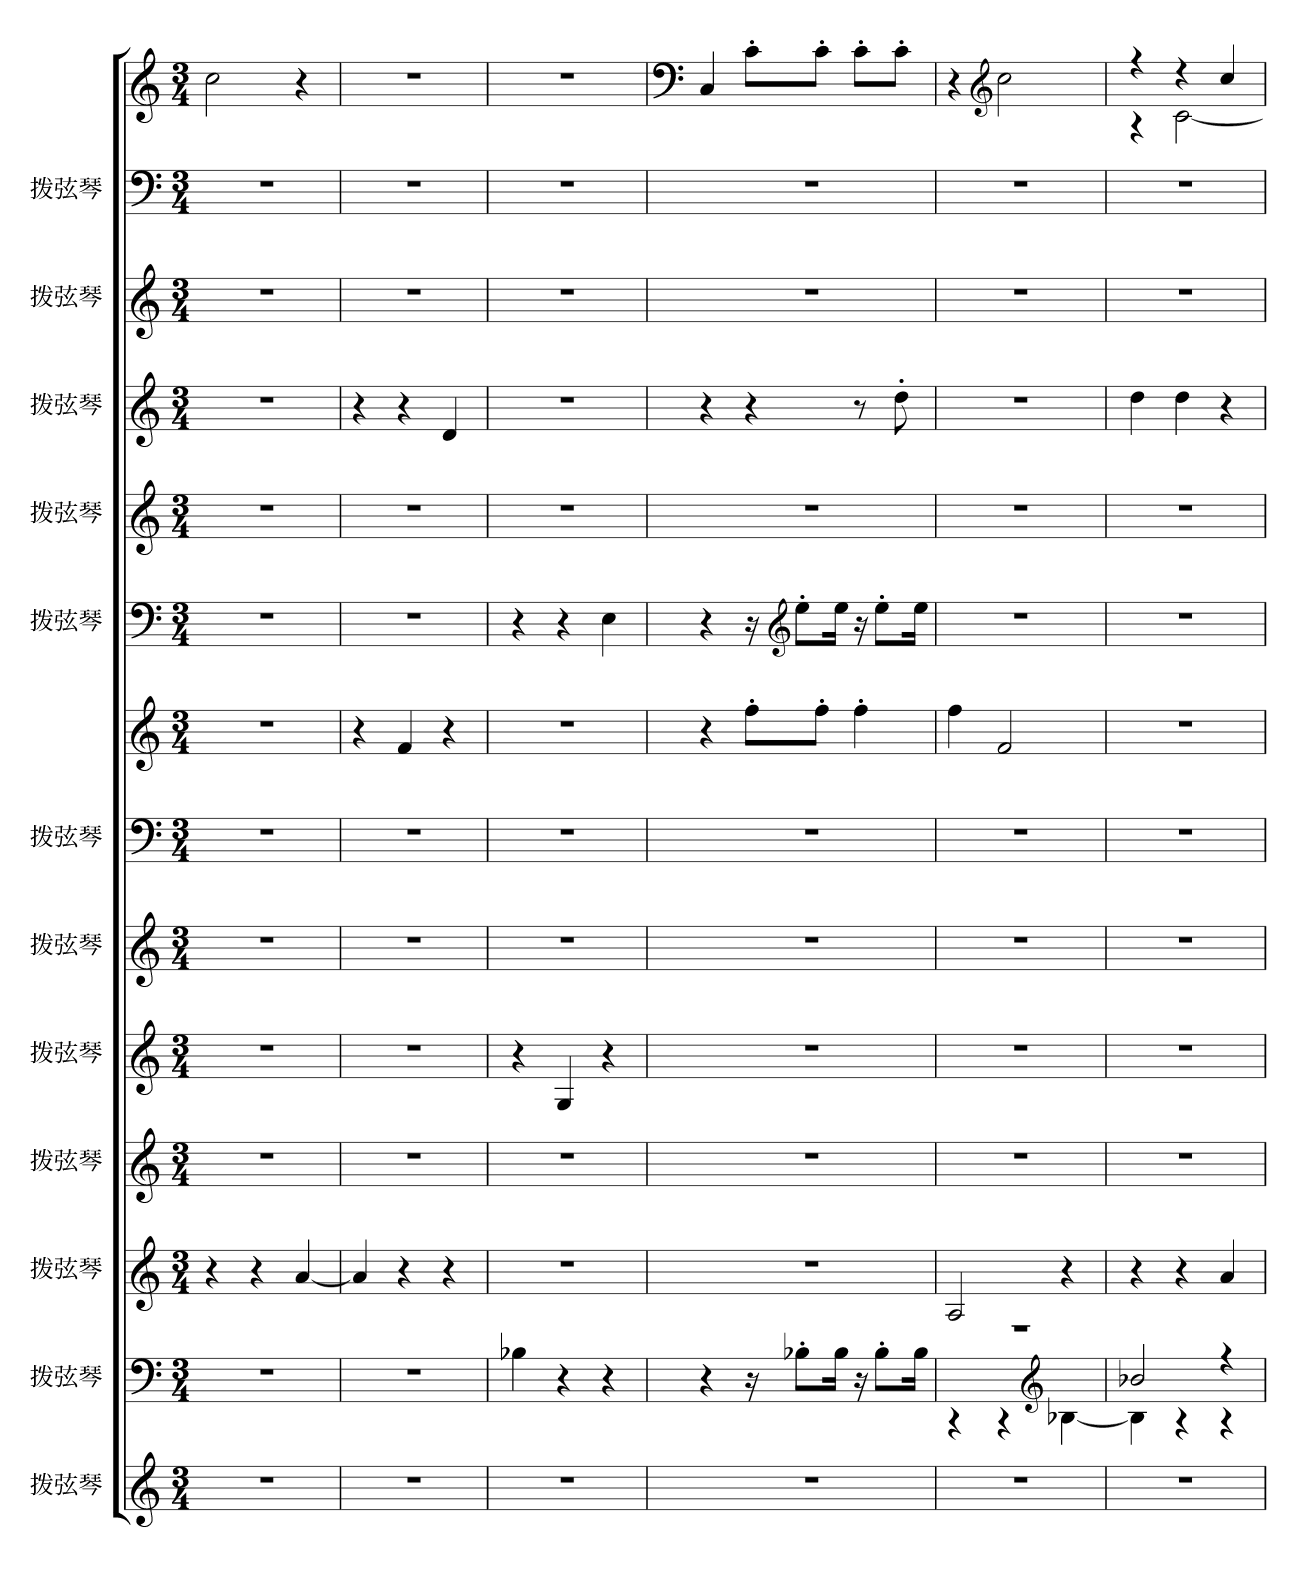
**kern	**kern	**kern	**kern	**kern	**kern	**kern	**kern	**kern	**kern	**kern	**kern	**kern	**kern
*part12	*part11	*part10	*part9	*part8	*part7	*part6	*part6	*part5	*part4	*part3	*part2	*part1	*part1
*staff14	*staff13	*staff12	*staff11	*staff10	*staff9	*staff8	*staff7	*staff6	*staff5	*staff4	*staff3	*staff2	*staff1
*I"拨弦琴	*I"拨弦琴	*I"拨弦琴	*I"拨弦琴	*I"拨弦琴	*I"拨弦琴	*I"拨弦琴	*	*I"拨弦琴	*I"拨弦琴	*I"拨弦琴	*I"拨弦琴	*I"拨弦琴	*
*clefG2	*clefF4	*clefG2	*clefG2	*clefG2	*clefG2	*clefF4	*clefG2	*clefF4	*clefG2	*clefG2	*clefG2	*clefF4	*clefG2
*k[]	*k[]	*k[]	*k[]	*k[]	*k[]	*k[]	*k[]	*k[]	*k[]	*k[]	*k[]	*k[]	*k[]
*M3/4	*M3/4	*M3/4	*M3/4	*M3/4	*M3/4	*M3/4	*M3/4	*M3/4	*M3/4	*M3/4	*M3/4	*M3/4	*M3/4
*MM165	*MM165	*MM165	*MM165	*MM165	*MM165	*MM165	*MM165	*MM165	*MM165	*MM165	*MM165	*MM165	*MM165
=1	=1	=1	=1	=1	=1	=1	=1	=1	=1	=1	=1	=1	=1
2.r	2.r	4r	2.r	2.r	2.r	2.r	2.r	2.r	2.r	2.r	2.r	2.r	2cc\
.	.	4r	.	.	.	.	.	.	.	.	.	.	.
.	.	[4a/	.	.	.	.	.	.	.	.	.	.	4r
=2	=2	=2	=2	=2	=2	=2	=2	=2	=2	=2	=2	=2	=2
2.r	2.r	4a/]	2.r	2.r	2.r	2.r	4r	2.r	2.r	4r	2.r	2.r	2.r
.	.	4r	.	.	.	.	4f/	.	.	4r	.	.	.
.	.	4r	.	.	.	.	4r	.	.	4d/	.	.	.
=3	=3	=3	=3	=3	=3	=3	=3	=3	=3	=3	=3	=3	=3
2.r	4B-X\	2.r	2.r	4r	2.r	2.r	2.r	4r	2.r	2.r	2.r	2.r	2.r
.	4r	.	.	4G/	.	.	.	4r	.	.	.	.	.
.	4r	.	.	4r	.	.	.	4E\	.	.	.	.	.
=4	=4	=4	=4	=4	=4	=4	=4	=4	=4	=4	=4	=4	=4
*	*	*	*	*	*	*	*	*	*	*	*	*	*clefF4
2.r	4r	2.r	2.r	2.r	2.r	2.r	4r	4r	2.r	4r	2.r	2.r	4C/
.	16r	.	.	.	.	.	8ff'\L	16r	.	4r	.	.	8c'\L
*	*	*	*	*	*	*	*	*clefG2	*	*	*	*	*
.	8B-X'\L	.	.	.	.	.	.	8ee'\L	.	.	.	.	.
.	.	.	.	.	.	.	8ff'\J	.	.	.	.	.	8c'\J
.	16B-\Jk	.	.	.	.	.	.	16ee\Jk	.	.	.	.	.
.	16r	.	.	.	.	.	4ff'\	16r	.	8r	.	.	8c'\L
.	8B-'\L	.	.	.	.	.	.	8ee'\L	.	.	.	.	.
.	.	.	.	.	.	.	.	.	.	8dd'\	.	.	8c'\J
.	16B-\Jk	.	.	.	.	.	.	16ee\Jk	.	.	.	.	.
=5	=5	=5	=5	=5	=5	=5	=5	=5	=5	=5	=5	=5	=5
*	*^	*	*	*	*	*	*	*	*	*	*	*	*
2.r	2.r	4r	2A/	2.r	2.r	2.r	2.r	4ff\	2.r	2.r	2.r	2.r	2.r	4r
*	*	*	*	*	*	*	*	*	*	*	*	*	*	*clefG2
.	.	4r	.	.	.	.	.	2f/	.	.	.	.	.	2cc\
*	*clefG2	*	*	*	*	*	*	*	*	*	*	*	*	*
.	.	[4B-X\	4r	.	.	.	.	.	.	.	.	.	.	.
=6	=6	=6	=6	=6	=6	=6	=6	=6	=6	=6	=6	=6	=6	=6
*	*	*	*	*	*	*	*	*	*	*	*	*	*	*^
2.r	2b-X/	4B-\]	4r	2.r	2.r	2.r	2.r	2.r	2.r	2.r	4dd\	2.r	2.r	4r	4r
.	.	4r	4r	.	.	.	.	.	.	.	4dd\	.	.	4r	[2c\
.	4r	4r	4a/	.	.	.	.	.	.	.	4r	.	.	4cc/	.
*	*v	*v	*	*	*	*	*	*	*	*	*	*	*	*v	*v
=	=	=	=	=	=	=	=	=	=	=	=	=	=
*-	*-	*-	*-	*-	*-	*-	*-	*-	*-	*-	*-	*-	*-
